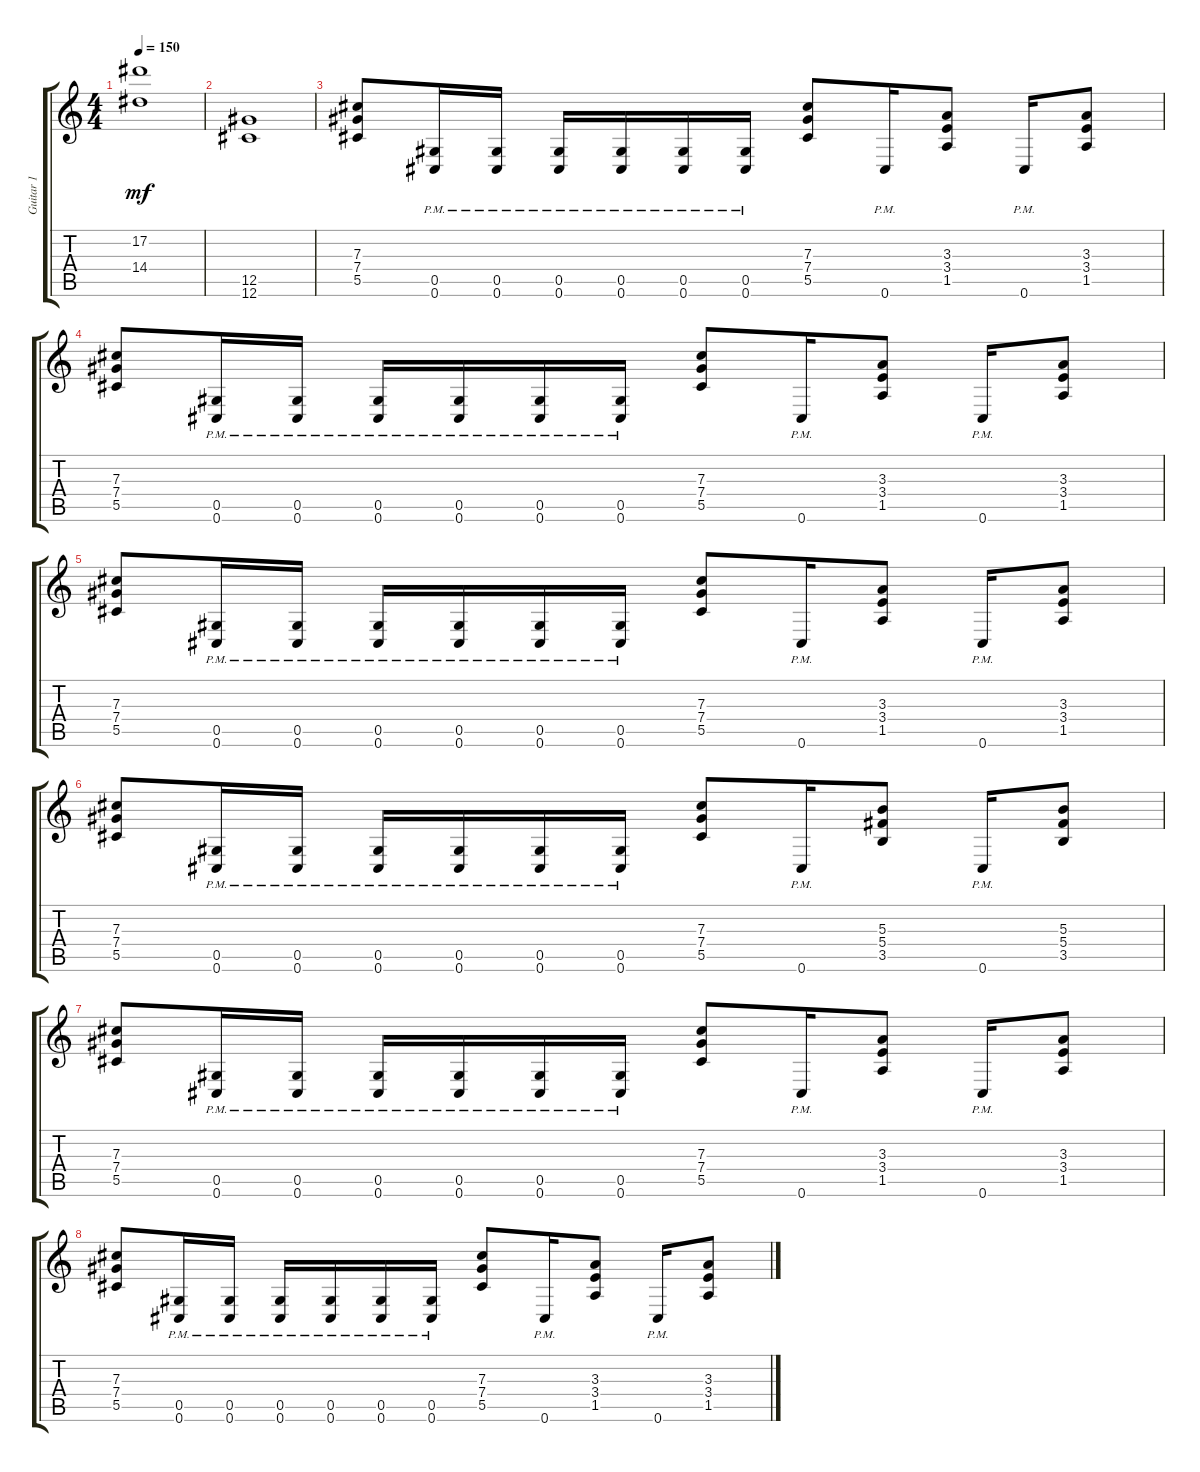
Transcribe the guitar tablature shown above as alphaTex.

\track ("Guitar 1" "Guitar 1") {instrument distortionguitar}
\staff {score tabs}
\tuning (Eb4 Bb3 Gb3 Db3 Ab2 Db2) {hide}
\ts (4 4)
\tempo 150
\clef g2
\ks c
(17.2{t} 14.4{t}).1{dy mf} |
(12.5 12.6).1 |
(7.3 7.4 5.5).8 (0.5{pm} 0.6{pm}).16 (0.5{pm} 0.6{pm}).16 (0.5{pm} 0.6{pm}).16 (0.5{pm} 0.6{pm}).16 (0.5{pm} 0.6{pm}).16 (0.5{pm} 0.6{pm}).16 (7.3 7.4 5.5).8 0.6{pm}.16 (3.3 3.4 1.5).8 0.6{pm}.16 (3.3 3.4 1.5).8 |
(7.3 7.4 5.5).8 (0.5{pm} 0.6{pm}).16 (0.5{pm} 0.6{pm}).16 (0.5{pm} 0.6{pm}).16 (0.5{pm} 0.6{pm}).16 (0.5{pm} 0.6{pm}).16 (0.5{pm} 0.6{pm}).16 (7.3 7.4 5.5).8 0.6{pm}.16 (3.3 3.4 1.5).8 0.6{pm}.16 (3.3 3.4 1.5).8 |
(7.3 7.4 5.5).8 (0.5{pm} 0.6{pm}).16 (0.5{pm} 0.6{pm}).16 (0.5{pm} 0.6{pm}).16 (0.5{pm} 0.6{pm}).16 (0.5{pm} 0.6{pm}).16 (0.5{pm} 0.6{pm}).16 (7.3 7.4 5.5).8 0.6{pm}.16 (3.3 3.4 1.5).8 0.6{pm}.16 (3.3 3.4 1.5).8 |
(7.3 7.4 5.5).8 (0.5{pm} 0.6{pm}).16 (0.5{pm} 0.6{pm}).16 (0.5{pm} 0.6{pm}).16 (0.5{pm} 0.6{pm}).16 (0.5{pm} 0.6{pm}).16 (0.5{pm} 0.6{pm}).16 (7.3 7.4 5.5).8 0.6{pm}.16 (5.3 5.4 3.5).8 0.6{pm}.16 (5.3 5.4 3.5).8 |
(7.3 7.4 5.5).8 (0.5{pm} 0.6{pm}).16 (0.5{pm} 0.6{pm}).16 (0.5{pm} 0.6{pm}).16 (0.5{pm} 0.6{pm}).16 (0.5{pm} 0.6{pm}).16 (0.5{pm} 0.6{pm}).16 (7.3 7.4 5.5).8 0.6{pm}.16 (3.3 3.4 1.5).8 0.6{pm}.16 (3.3 3.4 1.5).8 |
(7.3 7.4 5.5).8 (0.5{pm} 0.6{pm}).16 (0.5{pm} 0.6{pm}).16 (0.5{pm} 0.6{pm}).16 (0.5{pm} 0.6{pm}).16 (0.5{pm} 0.6{pm}).16 (0.5{pm} 0.6{pm}).16 (7.3 7.4 5.5).8 0.6{pm}.16 (3.3 3.4 1.5).8 0.6{pm}.16 (3.3 3.4 1.5).8
